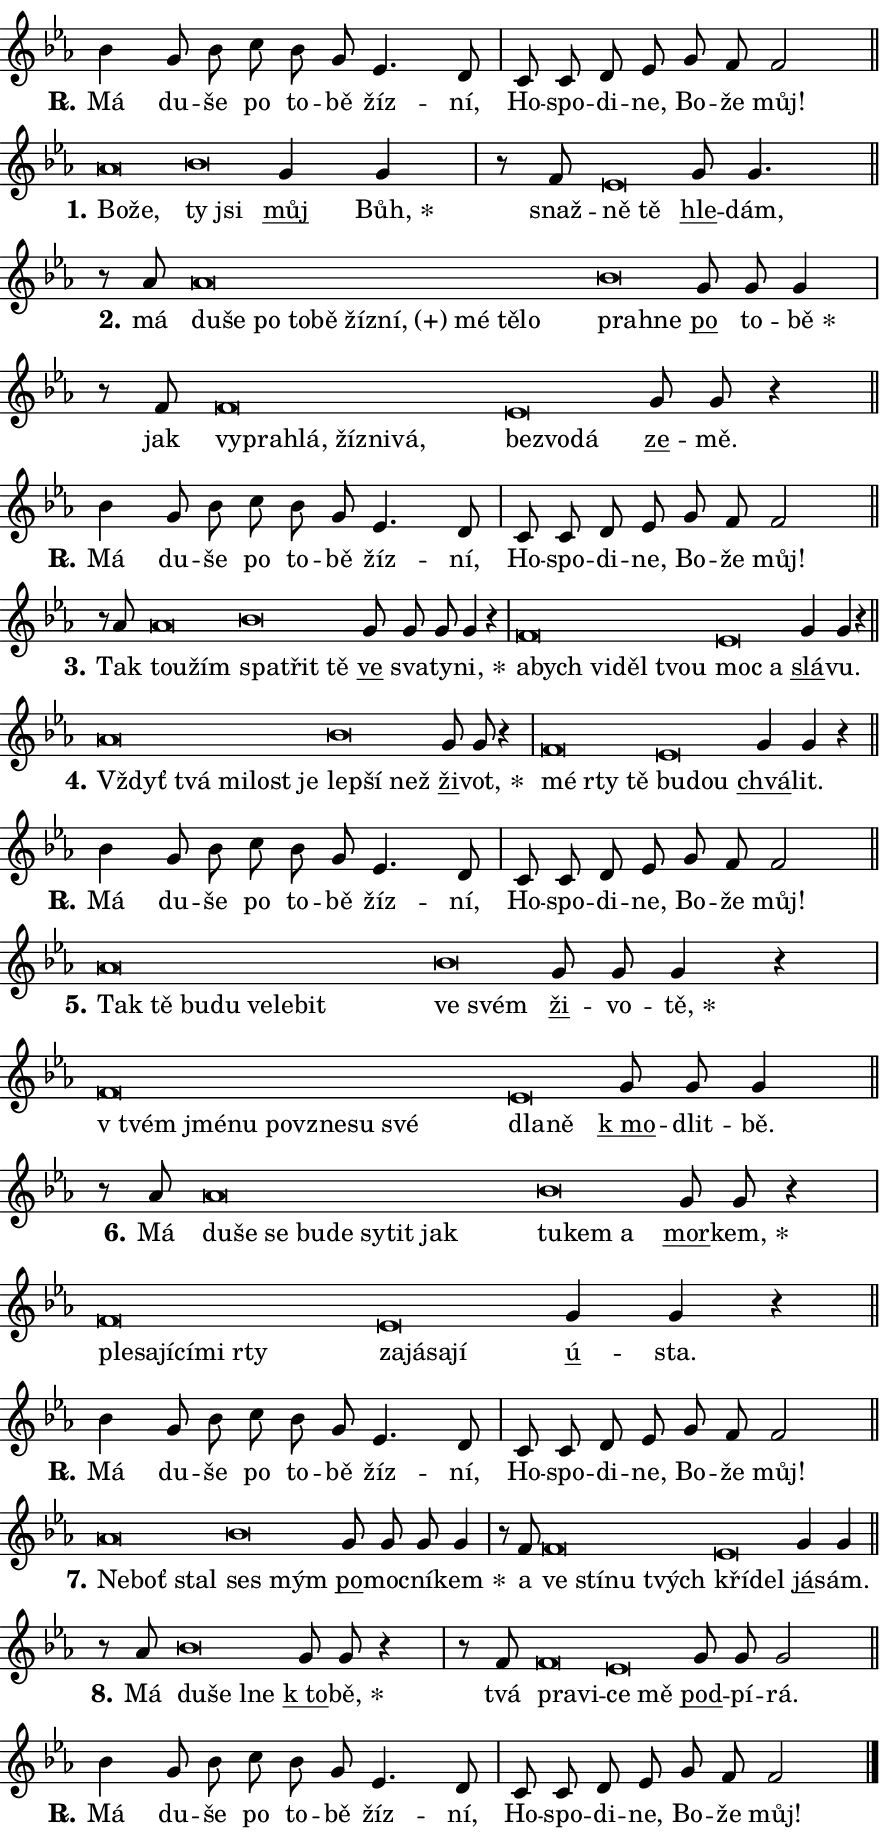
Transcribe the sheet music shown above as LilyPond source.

\version "2.24.0"
\header { tagline = "" }
\paper {
  indent = 0\cm
  top-margin = 0\cm
  right-margin = 0.13\cm % to fit lyric hyphens
  bottom-margin = 0\cm
  left-margin = 0\cm
  paper-width = 15\cm
  page-breaking = #ly:one-page-breaking
  system-system-spacing.basic-distance = #11
  score-system-spacing.basic-distance = #11
  ragged-last = ##f
}


%% Author: Thomas Morley
%% https://lists.gnu.org/archive/html/lilypond-user/2020-05/msg00002.html
#(define (line-position grob)
"Returns position of @var[grob} in current system:
   @code{'start}, if at first time-step
   @code{'end}, if at last time-step
   @code{'middle} otherwise
"
  (let* ((col (ly:item-get-column grob))
         (ln (ly:grob-object col 'left-neighbor))
         (rn (ly:grob-object col 'right-neighbor))
         (col-to-check-left (if (ly:grob? ln) ln col))
         (col-to-check-right (if (ly:grob? rn) rn col))
         (break-dir-left
           (and
             (ly:grob-property col-to-check-left 'non-musical #f)
             (ly:item-break-dir col-to-check-left)))
         (break-dir-right
           (and
             (ly:grob-property col-to-check-right 'non-musical #f)
             (ly:item-break-dir col-to-check-right))))
        (cond ((eqv? 1 break-dir-left) 'start)
              ((eqv? -1 break-dir-right) 'end)
              (else 'middle))))

#(define (tranparent-at-line-position vctor)
  (lambda (grob)
  "Relying on @code{line-position} select the relevant enry from @var{vctor}.
Used to determine transparency,"
    (case (line-position grob)
      ((end) (not (vector-ref vctor 0)))
      ((middle) (not (vector-ref vctor 1)))
      ((start) (not (vector-ref vctor 2))))))

noteHeadBreakVisibility =
#(define-music-function (break-visibility)(vector?)
"Makes @code{NoteHead}s transparent relying on @var{break-visibility}"
#{
  \override NoteHead.transparent =
    #(tranparent-at-line-position break-visibility)
#})

#(define delete-ledgers-for-transparent-note-heads
  (lambda (grob)
    "Reads whether a @code{NoteHead} is transparent.
If so this @code{NoteHead} is removed from @code{'note-heads} from
@var{grob}, which is supposed to be @code{LedgerLineSpanner}.
As a result ledgers are not printed for this @code{NoteHead}"
    (let* ((nhds-array (ly:grob-object grob 'note-heads))
           (nhds-list
             (if (ly:grob-array? nhds-array)
                 (ly:grob-array->list nhds-array)
                 '()))
           ;; Relies on the transparent-property being done before
           ;; Staff.LedgerLineSpanner.after-line-breaking is executed.
           ;; This is fragile ...
           (to-keep
             (remove
               (lambda (nhd)
                 (ly:grob-property nhd 'transparent #f))
               nhds-list)))
      ;; TODO find a better method to iterate over grob-arrays, similiar
      ;; to filter/remove etc for lists
      ;; For now rebuilt from scratch
      (set! (ly:grob-object grob 'note-heads)  '())
      (for-each
        (lambda (nhd)
          (ly:pointer-group-interface::add-grob grob 'note-heads nhd))
        to-keep))))

squashNotes = {
  \override NoteHead.X-extent = #'(-0.2 . 0.2)
  \override NoteHead.Y-extent = #'(-0.75 . 0)
  \override NoteHead.stencil =
    #(lambda (grob)
       (let ((pos (ly:grob-property grob 'staff-position)))
         (begin
           (if (< pos -7) (display "ERROR: Lower brevis then expected\n") (display ""))
           (if (<= pos -6) ly:text-interface::print ly:note-head::print))))
}
unSquashNotes = {
  \revert NoteHead.X-extent
  \revert NoteHead.Y-extent
  \revert NoteHead.stencil
}

hideNotes = \noteHeadBreakVisibility #begin-of-line-visible
unHideNotes = \noteHeadBreakVisibility #all-visible

% work-around for resetting accidentals
% https://lilypond.org/doc/v2.23/Documentation/notation/displaying-rhythms#unmetered-music
cadenzaMeasure = {
  \cadenzaOff
  \partial 1024 s1024
  \cadenzaOn
}

#(define-markup-command (accent layout props text) (markup?)
  "Underline accented syllable"
  (interpret-markup layout props
    #{\markup \override #'(offset . 4.3) \underline { #text }#}))

responsum = \markup \concat {
  "R" \hspace #-1.05 \path #0.1 #'((moveto 0 0.07) (lineto 0.9 0.8)) \hspace #0.05 "."
}

spaceSize = #0.6828661417322834 % exact space size for TeX Gyre Schola

\layout {
  \context {
    \Staff
    \remove "Time_signature_engraver"
    \override LedgerLineSpanner.after-line-breaking = #delete-ledgers-for-transparent-note-heads
  }
  \context {
    \Lyrics {
      \override LyricSpace.minimum-distance = \spaceSize
      \override LyricText.font-name = #"TeX Gyre Schola"
      \override LyricText.font-size = 1
      \override StanzaNumber.font-name = #"TeX Gyre Schola Bold"
      \override StanzaNumber.font-size = 1
    }
  }
  \context {
    \Score 
    \override NoteHead.text =
      #(lambda (grob) 
        (let ((pos (ly:grob-property grob 'staff-position)))
          #{\markup {
            \combine
              \halign #-0.55 \raise #(if (= pos -6) 0 0.5) \override #'(thickness . 2) \draw-line #'(3.2 . 0)
              \musicglyph "noteheads.sM1"
          }#}))
  }
}

% magnetic-lyrics.ily
%
%   written by
%     Jean Abou Samra <jean@abou-samra.fr>
%     Werner Lemberg <wl@gnu.org>
%
%   adapted by
%     Jiri Hon <jiri.hon@gmail.com>
%
% Version 2022-Apr-15

% https://www.mail-archive.com/lilypond-user@gnu.org/msg149350.html

#(define (Left_hyphen_pointer_engraver context)
   "Collect syllable-hyphen-syllable occurrences in lyrics and store
them in properties.  This engraver only looks to the left.  For
example, if the lyrics input is @code{foo -- bar}, it does the
following.

@itemize @bullet
@item
Set the @code{text} property of the @code{LyricHyphen} grob between
@q{foo} and @q{bar} to @code{foo}.

@item
Set the @code{left-hyphen} property of the @code{LyricText} grob with
text @q{foo} to the @code{LyricHyphen} grob between @q{foo} and
@q{bar}.
@end itemize

Use this auxiliary engraver in combination with the
@code{lyric-@/text::@/apply-@/magnetic-@/offset!} hook."
   (let ((hyphen #f)
         (text #f))
     (make-engraver
      (acknowledgers
       ((lyric-syllable-interface engraver grob source-engraver)
        (set! text grob)))
      (end-acknowledgers
       ((lyric-hyphen-interface engraver grob source-engraver)
        ;(when (not (grob::has-interface grob 'lyric-space-interface))
          (set! hyphen grob)));)
      ((stop-translation-timestep engraver)
       (when (and text hyphen)
         (ly:grob-set-object! text 'left-hyphen hyphen))
       (set! text #f)
       (set! hyphen #f)))))

#(define (lyric-text::apply-magnetic-offset! grob)
   "If the space between two syllables is less than the value in
property @code{LyricText@/.details@/.squash-threshold}, move the right
syllable to the left so that it gets concatenated with the left
syllable.

Use this function as a hook for
@code{LyricText@/.after-@/line-@/breaking} if the
@code{Left_@/hyphen_@/pointer_@/engraver} is active."
   (let ((hyphen (ly:grob-object grob 'left-hyphen #f)))
     (when hyphen
       (let ((left-text (ly:spanner-bound hyphen LEFT)))
         (when (grob::has-interface left-text 'lyric-syllable-interface)
           (let* ((common (ly:grob-common-refpoint grob left-text X))
                  (this-x-ext (ly:grob-extent grob common X))
                  (left-x-ext
                   (begin
                     ;; Trigger magnetism for left-text.
                     (ly:grob-property left-text 'after-line-breaking)
                     (ly:grob-extent left-text common X)))
                  ;; `delta` is the gap width between two syllables.
                  (delta (- (interval-start this-x-ext)
                            (interval-end left-x-ext)))
                  (details (ly:grob-property grob 'details))
                  (threshold (assoc-get 'squash-threshold details 0.2)))
             (when (< delta threshold)
               (let* (;; We have to manipulate the input text so that
                      ;; ligatures crossing syllable boundaries are not
                      ;; disabled.  For languages based on the Latin
                      ;; script this is essentially a beautification.
                      ;; However, for non-Western scripts it can be a
                      ;; necessity.
                      (lt (ly:grob-property left-text 'text))
                      (rt (ly:grob-property grob 'text))
                      (is-space (grob::has-interface hyphen 'lyric-space-interface))
                      (space (if is-space " " ""))
                      (extra-delta (if is-space spaceSize 0))
                      ;; Append new syllable.
                      (ltrt-space (if (and (string? lt) (string? rt))
                                (string-append lt space rt)
                                (make-concat-markup (list lt space rt))))
                      ;; Right-align `ltrt` to the right side.
                      (ltrt-space-markup (grob-interpret-markup
                               grob
                               (make-translate-markup
                                (cons (interval-length this-x-ext) 0)
                                (make-right-align-markup ltrt-space)))))
                 (begin
                   ;; Don't print `left-text`.
                   (ly:grob-set-property! left-text 'stencil #f)
                   ;; Set text and stencil (which holds all collected
                   ;; syllables so far) and shift it to the left.
                   (ly:grob-set-property! grob 'text ltrt-space)
                   (ly:grob-set-property! grob 'stencil ltrt-space-markup)
                   (ly:grob-translate-axis! grob (- (- delta extra-delta)) X))))))))))


#(define (lyric-hyphen::displace-bounds-first grob)
   ;; Make very sure this callback isn't triggered too early.
   (let ((left (ly:spanner-bound grob LEFT))
         (right (ly:spanner-bound grob RIGHT)))
     (ly:grob-property left 'after-line-breaking)
     (ly:grob-property right 'after-line-breaking)
     (ly:lyric-hyphen::print grob)))

squashThreshold = #0.4

\layout {
  \context {
    \Lyrics
    \consists #Left_hyphen_pointer_engraver
    \override LyricText.after-line-breaking =
      #lyric-text::apply-magnetic-offset!
    \override LyricHyphen.stencil = #lyric-hyphen::displace-bounds-first
    \override LyricText.details.squash-threshold = \squashThreshold
    \override LyricHyphen.minimum-distance = 0
    \override LyricHyphen.minimum-length = \squashThreshold
  }
}

squashText = \override LyricText.details.squash-threshold = 9999
unSquashText = \override LyricText.details.squash-threshold = \squashThreshold

leftText = \override LyricText.self-alignment-X = #LEFT
unLeftText = \revert LyricText.self-alignment-X

starOffset = #(lambda (grob) 
                (let ((x_offset (ly:self-alignment-interface::aligned-on-x-parent grob)))
                  (if (= x_offset 0) 0 (+ x_offset 1.2))))

star = #(define-music-function (syllable)(string?)
"Append star separator at the end of a syllable"
#{
  \once \override LyricText.X-offset = #starOffset
  \lyricmode { \markup {
    #syllable
    \override #'((font-name . "TeX Gyre Schola Bold")) \hspace #0.2 \lower #0.65 \larger "*"
  } }
#})

starAccent = #(define-music-function (syllable)(string?)
"Append star separator at the end of a syllable and make accent"
#{
  \once \override LyricText.X-offset = #starOffset
  \lyricmode { \markup {
    \accent #syllable
    \override #'((font-name . "TeX Gyre Schola Bold")) \hspace #0.2 \lower #0.65 \larger "*"
  } }
#})

breath = #(define-music-function (syllable)(string?)
"Append breathing indicator at the end of a syllable"
#{
  \lyricmode { \markup { #syllable "+" } }
#})

optionalBreath = #(define-music-function (syllable)(string?)
"Append optional breathing indicator at the end of a syllable"
#{
  \lyricmode { \markup { #syllable "(+)" } }
#})


\score {
    <<
        \new Voice = "melody" { \cadenzaOn \key es \major \relative { bes'4 g8 bes c bes g \bar "" es4. d8 \cadenzaMeasure \bar "|" c c d es \bar "" g f f2 \cadenzaMeasure \bar "||" \break } }
        \new Lyrics \lyricsto "melody" { \lyricmode { \set stanza = \responsum
Má du -- še po to -- bě žíz -- ní, Ho -- spo -- di -- ne, Bo -- že můj! } }
    >>
    \layout {}
}

\score {
    <<
        \new Voice = "melody" { \cadenzaOn \key es \major \relative { \squashNotes as'\breve*1/16 \hideNotes \breve*1/16 \bar "" \unHideNotes \unSquashNotes \squashNotes bes\breve*1/16 \hideNotes \breve*1/16 \bar "" \unHideNotes \unSquashNotes \bar "" g4 g4 \cadenzaMeasure \bar "|" r8 f \squashNotes es\breve*1/16 \hideNotes \breve*1/16 \bar "" \unHideNotes \unSquashNotes \bar "" g8 g4. \cadenzaMeasure \bar "||" \break } }
        \new Lyrics \lyricsto "melody" { \lyricmode { \set stanza = "1."
\leftText Bo -- \squashText že, \unSquashText ty \squashText jsi \unLeftText \unSquashText \markup \accent můj \star Bůh, snaž -- \leftText ně \squashText tě \unLeftText \unSquashText \markup \accent hle -- dám, } }
    >>
    \layout {}
}

\score {
    <<
        \new Voice = "melody" { \cadenzaOn \key es \major \relative { r8 as'8 \squashNotes as\breve*1/16 \hideNotes \breve*1/16 \bar "" \breve*1/16 \bar "" \breve*1/16 \bar "" \breve*1/16 \bar "" \breve*1/16 \bar "" \breve*1/16 \bar "" \breve*1/16 \bar "" \breve*1/16 \breve*1/16 \bar "" \unHideNotes \unSquashNotes \squashNotes bes\breve*1/16 \hideNotes \breve*1/16 \bar "" \unHideNotes \unSquashNotes \bar "" g8 g g4 \cadenzaMeasure \bar "|" r8 f8 \squashNotes f\breve*1/16 \hideNotes \breve*1/16 \bar "" \breve*1/16 \bar "" \breve*1/16 \bar "" \breve*1/16 \breve*1/16 \bar "" \unHideNotes \unSquashNotes \squashNotes es\breve*1/16 \hideNotes \breve*1/16 \breve*1/16 \bar "" \unHideNotes \unSquashNotes \bar "" g8 g r4 \cadenzaMeasure \bar "||" \break } }
        \new Lyrics \lyricsto "melody" { \lyricmode { \set stanza = "2."
má \leftText du -- \squashText še po to -- bě žíz -- \optionalBreath ní, mé tě -- lo \unSquashText pra -- \squashText hne \unLeftText \unSquashText \markup \accent po to -- \star bě jak \leftText vy -- \squashText pra -- hlá, žíz -- ni -- vá, \unSquashText bez -- \squashText vo -- dá \unLeftText \unSquashText \markup \accent ze -- mě. } }
    >>
    \layout {}
}

\score {
    <<
        \new Voice = "melody" { \cadenzaOn \key es \major \relative { bes'4 g8 bes c bes g \bar "" es4. d8 \cadenzaMeasure \bar "|" c c d es \bar "" g f f2 \cadenzaMeasure \bar "||" \break } }
        \new Lyrics \lyricsto "melody" { \lyricmode { \set stanza = \responsum
Má du -- še po to -- bě žíz -- ní, Ho -- spo -- di -- ne, Bo -- že můj! } }
    >>
    \layout {}
}

\score {
    <<
        \new Voice = "melody" { \cadenzaOn \key es \major \relative { r8 as'8 \squashNotes as\breve*1/16 \hideNotes \breve*1/16 \bar "" \unHideNotes \unSquashNotes \squashNotes bes\breve*1/16 \hideNotes \breve*1/16 \breve*1/16 \bar "" \unHideNotes \unSquashNotes \bar "" g8 g g g4 r \cadenzaMeasure \bar "|" \squashNotes f\breve*1/16 \hideNotes \breve*1/16 \bar "" \breve*1/16 \bar "" \breve*1/16 \breve*1/16 \bar "" \unHideNotes \unSquashNotes \squashNotes es\breve*1/16 \hideNotes \breve*1/16 \bar "" \unHideNotes \unSquashNotes \bar "" g4 g r \cadenzaMeasure \bar "||" \break } }
        \new Lyrics \lyricsto "melody" { \lyricmode { \set stanza = "3."
Tak \leftText tou -- \squashText žím \unSquashText spa -- \squashText třit tě \unLeftText \unSquashText \markup \accent ve sva -- ty -- \star ni, \leftText a -- \squashText bych vi -- děl tvou \unSquashText moc \squashText a \unLeftText \unSquashText \markup \accent slá -- vu. } }
    >>
    \layout {}
}

\score {
    <<
        \new Voice = "melody" { \cadenzaOn \key es \major \relative { \squashNotes as'\breve*1/16 \hideNotes \breve*1/16 \bar "" \breve*1/16 \bar "" \breve*1/16 \breve*1/16 \bar "" \unHideNotes \unSquashNotes \squashNotes bes\breve*1/16 \hideNotes \breve*1/16 \breve*1/16 \bar "" \unHideNotes \unSquashNotes \bar "" g8 g r4 \cadenzaMeasure \bar "|" \squashNotes f\breve*1/16 \hideNotes \breve*1/16 \breve*1/16 \bar "" \unHideNotes \unSquashNotes \squashNotes es\breve*1/16 \hideNotes \breve*1/16 \bar "" \unHideNotes \unSquashNotes \bar "" g4 g r \cadenzaMeasure \bar "||" \break } }
        \new Lyrics \lyricsto "melody" { \lyricmode { \set stanza = "4."
\leftText Vždyť \squashText tvá mi -- lost je \unSquashText lep -- \squashText ší než \unLeftText \unSquashText \markup \accent ži -- \star vot, \leftText mé \squashText rty tě \unSquashText bu -- \squashText dou \unLeftText \unSquashText \markup \accent chvá -- lit. } }
    >>
    \layout {}
}

\score {
    <<
        \new Voice = "melody" { \cadenzaOn \key es \major \relative { bes'4 g8 bes c bes g \bar "" es4. d8 \cadenzaMeasure \bar "|" c c d es \bar "" g f f2 \cadenzaMeasure \bar "||" \break } }
        \new Lyrics \lyricsto "melody" { \lyricmode { \set stanza = \responsum
Má du -- še po to -- bě žíz -- ní, Ho -- spo -- di -- ne, Bo -- že můj! } }
    >>
    \layout {}
}

\score {
    <<
        \new Voice = "melody" { \cadenzaOn \key es \major \relative { \squashNotes as'\breve*1/16 \hideNotes \breve*1/16 \bar "" \breve*1/16 \bar "" \breve*1/16 \bar "" \breve*1/16 \bar "" \breve*1/16 \breve*1/16 \bar "" \unHideNotes \unSquashNotes \squashNotes bes\breve*1/16 \hideNotes \breve*1/16 \bar "" \unHideNotes \unSquashNotes \bar "" g8 g g4 r \cadenzaMeasure \bar "|" \squashNotes f\breve*1/16 \hideNotes \breve*1/16 \bar "" \breve*1/16 \bar "" \breve*1/16 \bar "" \breve*1/16 \bar "" \breve*1/16 \breve*1/16 \bar "" \unHideNotes \unSquashNotes \squashNotes es\breve*1/16 \hideNotes \breve*1/16 \bar "" \unHideNotes \unSquashNotes \bar "" g8 g g4 \cadenzaMeasure \bar "||" \break } }
        \new Lyrics \lyricsto "melody" { \lyricmode { \set stanza = "5."
\leftText Tak \squashText tě bu -- du ve -- le -- bit \unSquashText ve \squashText svém \unLeftText \unSquashText \markup \accent ži -- vo -- \star tě, \leftText "v tvém" \squashText jmé -- nu po -- vzne -- su své \unSquashText dla -- \squashText ně \unLeftText \unSquashText \markup \accent "k mo" -- dlit -- bě. } }
    >>
    \layout {}
}

\score {
    <<
        \new Voice = "melody" { \cadenzaOn \key es \major \relative { r8 as'8 \squashNotes as\breve*1/16 \hideNotes \breve*1/16 \bar "" \breve*1/16 \bar "" \breve*1/16 \bar "" \breve*1/16 \bar "" \breve*1/16 \bar "" \breve*1/16 \breve*1/16 \bar "" \unHideNotes \unSquashNotes \squashNotes bes\breve*1/16 \hideNotes \breve*1/16 \breve*1/16 \bar "" \unHideNotes \unSquashNotes \bar "" g8 g r4 \cadenzaMeasure \bar "|" \squashNotes f\breve*1/16 \hideNotes \breve*1/16 \bar "" \breve*1/16 \bar "" \breve*1/16 \bar "" \breve*1/16 \breve*1/16 \bar "" \unHideNotes \unSquashNotes \squashNotes es\breve*1/16 \hideNotes \breve*1/16 \bar "" \breve*1/16 \breve*1/16 \bar "" \unHideNotes \unSquashNotes \bar "" g4 g r \cadenzaMeasure \bar "||" \break } }
        \new Lyrics \lyricsto "melody" { \lyricmode { \set stanza = "6."
Má \leftText du -- \squashText še se bu -- de sy -- tit jak \unSquashText tu -- \squashText kem a \unLeftText \unSquashText \markup \accent mor -- \star kem, \leftText ple -- \squashText sa -- jí -- cí -- mi rty \unSquashText za -- \squashText já -- sa -- jí \unLeftText \unSquashText \markup \accent ú -- sta. } }
    >>
    \layout {}
}

\score {
    <<
        \new Voice = "melody" { \cadenzaOn \key es \major \relative { bes'4 g8 bes c bes g \bar "" es4. d8 \cadenzaMeasure \bar "|" c c d es \bar "" g f f2 \cadenzaMeasure \bar "||" \break } }
        \new Lyrics \lyricsto "melody" { \lyricmode { \set stanza = \responsum
Má du -- še po to -- bě žíz -- ní, Ho -- spo -- di -- ne, Bo -- že můj! } }
    >>
    \layout {}
}

\score {
    <<
        \new Voice = "melody" { \cadenzaOn \key es \major \relative { \squashNotes as'\breve*1/16 \hideNotes \breve*1/16 \breve*1/16 \bar "" \unHideNotes \unSquashNotes \squashNotes bes\breve*1/16 \hideNotes \breve*1/16 \bar "" \unHideNotes \unSquashNotes \bar "" g8 g g g4 \cadenzaMeasure \bar "|" r8 f8 \squashNotes f\breve*1/16 \hideNotes \breve*1/16 \bar "" \breve*1/16 \breve*1/16 \bar "" \unHideNotes \unSquashNotes \squashNotes es\breve*1/16 \hideNotes \breve*1/16 \bar "" \unHideNotes \unSquashNotes \bar "" g4 g4 \cadenzaMeasure \bar "||" \break } }
        \new Lyrics \lyricsto "melody" { \lyricmode { \set stanza = "7."
\leftText Ne -- \squashText boť stal \unSquashText ses \squashText mým \unLeftText \unSquashText \markup \accent po -- moc -- ní -- \star kem a \leftText ve \squashText stí -- nu tvých \unSquashText kří -- \squashText del \unLeftText \unSquashText \markup \accent já -- sám. } }
    >>
    \layout {}
}

\score {
    <<
        \new Voice = "melody" { \cadenzaOn \key es \major \relative { r8 as'8 \squashNotes bes\breve*1/16 \hideNotes \breve*1/16 \breve*1/16 \bar "" \unHideNotes \unSquashNotes \bar "" g8 g r4 \cadenzaMeasure \bar "|" r8 f8 \squashNotes f\breve*1/16 \hideNotes \breve*1/16 \bar "" \unHideNotes \unSquashNotes \squashNotes es\breve*1/16 \hideNotes \breve*1/16 \bar "" \unHideNotes \unSquashNotes \bar "" g8 g g2 \cadenzaMeasure \bar "||" \break } }
        \new Lyrics \lyricsto "melody" { \lyricmode { \set stanza = "8."
Má \leftText du -- \squashText še lne \unLeftText \unSquashText \markup \accent "k to" -- \star bě, tvá \leftText pra -- \squashText vi -- \unSquashText ce \squashText mě \unLeftText \unSquashText \markup \accent pod -- pí -- rá. } }
    >>
    \layout {}
}

\score {
    <<
        \new Voice = "melody" { \cadenzaOn \key es \major \relative { bes'4 g8 bes c bes g \bar "" es4. d8 \cadenzaMeasure \bar "|" c c d es \bar "" g f f2 \cadenzaMeasure \bar "||" \break } \bar "|." }
        \new Lyrics \lyricsto "melody" { \lyricmode { \set stanza = \responsum
Má du -- še po to -- bě žíz -- ní, Ho -- spo -- di -- ne, Bo -- že můj! } }
    >>
    \layout {}
}
